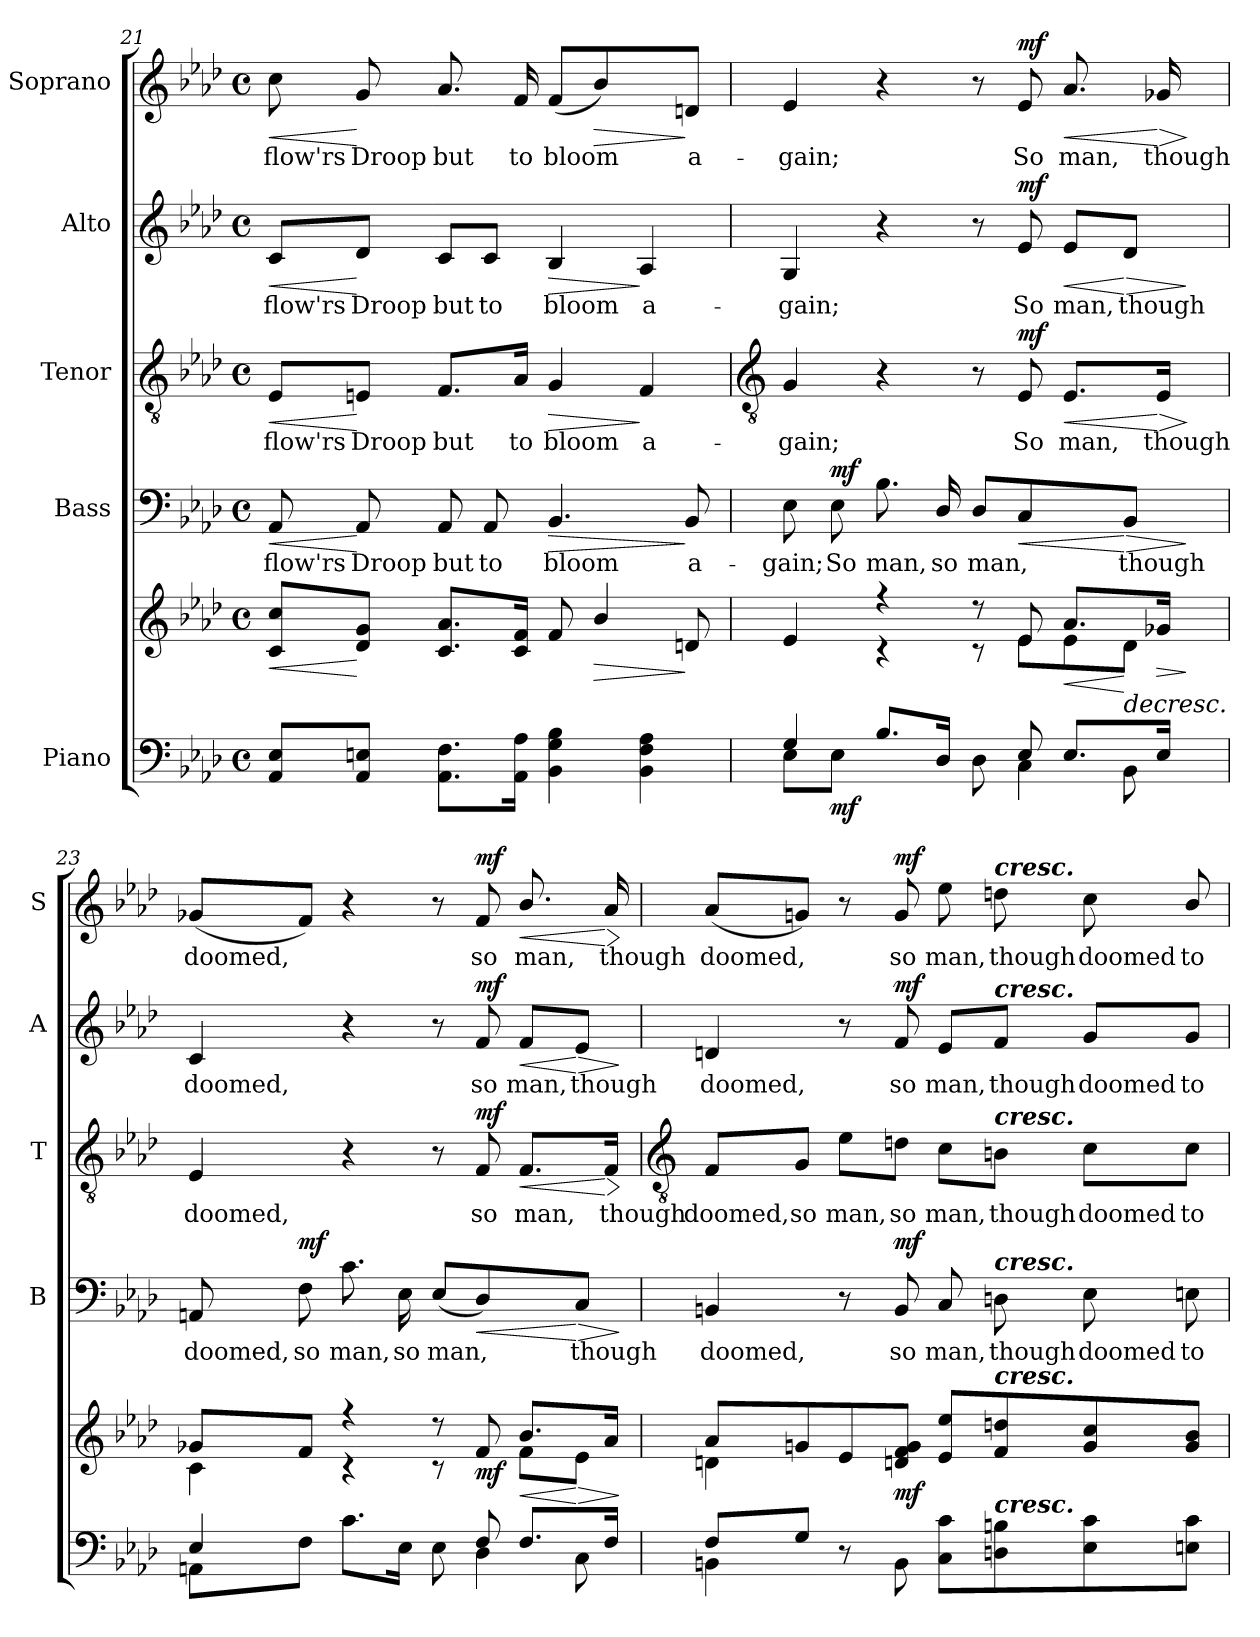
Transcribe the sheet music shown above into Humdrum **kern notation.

**kern	**kern	**dynam	**kern	**text	**dynam	**kern	**text	**dynam	**kern	**text	**dynam	**kern	**text	**dynam
*part5	*part5	*part5	*part4	*part4	*part4	*part3	*part3	*part3	*part2	*part2	*part2	*part1	*part1	*part1
*staff6	*staff5	*staff5/6	*staff4	*staff4	*staff4	*staff3	*staff3	*staff3	*staff2	*staff2	*staff2	*staff1	*staff1	*staff1
*I"Piano	*	*	*I"Bass	*	*	*I"Tenor	*	*	*I"Alto	*	*	*I"Soprano	*	*
*	*	*	*I'B	*	*	*I'T	*	*	*I'A	*	*	*I'S	*	*
*clefF4	*clefG2	*	*clefF4	*	*	*clefGv2	*	*	*clefG2	*	*	*clefG2	*	*
*k[b-e-a-d-]	*k[b-e-a-d-]	*	*k[b-e-a-d-]	*	*	*k[b-e-a-d-]	*	*	*k[b-e-a-d-]	*	*	*k[b-e-a-d-]	*	*
*A-:	*A-:	*	*A-:	*	*	*A-:	*	*	*A-:	*	*	*A-:	*	*
*M4/4	*M4/4	*	*M4/4	*	*	*M4/4	*	*	*M4/4	*	*	*M4/4	*	*
*met(c)	*met(c)	*	*met(c)	*	*	*met(c)	*	*	*met(c)	*	*	*met(c)	*	*
=21	=21	=21	=21	=21	=21	=21	=21	=21	=21	=21	=21	=21	=21	=21
!	!	!LO:HP:b	!	!LO:LY:b	!LO:HP:b	!	!LO:LY:b	!LO:HP:b	!	!LO:LY:b	!LO:HP:b	!	!LO:LY:b	!LO:HP:b
8AA- 8E-L	8c 8ccL	<	8AA-	flow'rs	<	8E-/L	flow'rs	<	8c/L	flow'rs	<	8cc	flow'rs	<
!	!	!	!	!LO:LY:b	!	!	!LO:LY:b	!	!	!LO:LY:b	!	!	!LO:LY:b	!
8AA- 8EnJ	8d- 8gJ	[	8AA-	Droop	[	8En/J	Droop	[	8d-/J	Droop	[	8g	Droop	[
!	!	!	!	!LO:LY:b	!	!	!LO:LY:b	!	!	!LO:LY:b	!	!	!LO:LY:b	!
8.AA- 8.FL	8.c 8.a-L	.	8AA-	but	.	8.F/L	but	.	8c/L	but	.	8.a-	but	.
!	!	!	!	!LO:LY:b	!	!	!	!	!	!LO:LY:b	!	!	!	!
.	.	.	8AA-	to	.	.	.	.	8c/J	to	.	.	.	.
!	!	!	!	!	!	!	!LO:LY:b	!	!	!	!	!	!LO:LY:b	!
16AA- 16A-J	16c 16fJ	.	.	.	.	16A-/Jk	to	.	.	.	.	16f	to	.
!	!	!	!	!LO:LY:b	!LO:HP:b	!	!LO:LY:b	!LO:HP:b	!	!LO:LY:b	!LO:HP:b	!	!LO:LY:b	!
4BB- 4G 4B-	8f	.	4.BB-	bloom	>	4G	bloom	>	4B-	bloom	>	(<8fL	bloom	.
!	!	!LO:HP:b	!	!	!	!	!	!	!	!	!	!	!	!LO:HP:b
.	4b-/	>	.	.	.	.	.	.	.	.	.	4b-/)	.	>
!	!	!	!	!	!	!	!LO:LY:b	!	!	!LO:LY:b	!	!	!	!
4BB- 4F 4A-	.	.	.	.	.	4F	a-	]	4A-	a-	]	.	.	.
!	!	!	!	!LO:LY:b	!	!	!	!	!	!	!	!	!LO:LY:b	!
.	8dn	]	8BB-	a-	]	.	.	.	.	.	.	8dnJ	a-	]
!!LO:LB:g=z
=22	=22	=22	=22	=22	=22	=22	=22	=22	=22	=22	=22	=22	=22	=22
*	*	*	*	*	*	*clefGv2	*	*	*	*	*	*	*	*
*^	*^	*	*	*	*	*	*	*	*	*	*	*	*	*
!	!	!	!	!	!	!LO:LY:b	!	!	!LO:LY:b	!	!	!LO:LY:b	!	!	!LO:LY:b	!
4G/	8E-\L	4e-/	4ryy	.	8E-	-gain;	.	4G	-gain;	.	4G	-gain;	.	4e-	-gain;	.
!	!	!	!	!LO:DY:b=2	!	!LO:LY:b	!LO:DY:b	!	!	!	!	!	!	!	!	!
.	8E-\J	.	.	mf	8E-	So	mf	.	.	.	.	.	.	.	.	.
!	!	!	!	!	!	!LO:LY:b	!	!	!	!	!	!	!	!	!	!
4ryy	8.B-\L	4r	4r	.	8.B-	man,	.	4r	.	.	4r	.	.	4r	.	.
!	!	!	!	!	!	!LO:LY:b	!	!	!	!	!	!	!	!	!	!
.	16D-/J	.	.	.	16D-/	so	.	.	.	.	.	.	.	.	.	.
!	!	!	!	!	!	!LO:LY:b	!	!	!	!	!	!	!	!	!	!
8ryy	8D-\	8r	8r	.	8D-/L	man,	.	8r	.	.	8r	.	.	8r	.	.
!	!	!	!	!LO:DY:b=2	!	!	!LO:HP:b	!	!LO:LY:b	!	!	!LO:LY:b	!	!	!LO:LY:b	!
!	!	!	!	!LO:DY:n=1:b	!	!	!	!	!	!	!	!	!	!	!	!
!	!	!	!	!LO:DY:n=2:b	!	!	!	!	!	!LO:DY:b	!	!	!LO:DY:b	!	!	!LO:DY:b
8E-/	4C\	8e-/	8e-\L	mf mf mf	4C	.	<	8E-	So	mf	8e-	So	mf	8e-	So	mf
!	!	!	!	!LO:HP:b	!	!	!	!	!	!	!	!	!	!	!	!
!	!	!	!	!LO:HP:n=1:b	!	!	!	!	!LO:LY:b	!LO:HP:b	!	!LO:LY:b	!LO:HP:b	!	!LO:LY:b	!LO:HP:b
8.E-/L	.	8.a-/L	8e-\	< <	.	.	.	8.E-/L	man,	<	8e-/L	man,	<	8.a-	man,	<
!	!	!	!	!LO:HP:n=1:b	!	!LO:LY:b	!LO:HP:n=1:b	!	!	!	!	!LO:LY:b	!LO:HP:n=1:b	!	!	!
.	8BB-\	.	8d-\J	[ >	8BB-J	though	[ >	.	.	.	8d-/J	though	[ >	.	.	.
!	!	!	!	!LO:HP:n=1:b	!	!	!	!	!LO:LY:b	!LO:HP:n=1:b	!	!	!	!	!LO:LY:b	!LO:HP:n=1:b
16E-/J	.	16g-X/J	.	[ >	.	.	.	16E-/Jk	though	[ >	.	.	.	16g-X	though	[ >
*v	*v	*	*	*	*	*	*	*	*	*	*	*	*	*	*	*
*	*v	*v	*	*	*	*	*	*	*	*	*	*	*	*	*
.	.	] ]	.	.	]	.	.	]	.	.	]	.	.	]
=23	=23	=23	=23	=23	=23	=23	=23	=23	=23	=23	=23	=23	=23	=23
*^	*^	*	*	*	*	*	*	*	*	*	*	*	*	*
!	!	!	!	!	!	!LO:LY:b	!	!	!LO:LY:b	!	!	!LO:LY:b	!	!	!LO:LY:b	!
4E-/	8AAn\L	8g-X/L	4c\	.	8AAn	doomed,	.	4E-	doomed,	.	4c	doomed,	.	(<8g-XL	doomed,	.
!	!	!	!	!	!	!LO:LY:b	!LO:DY:b	!	!	!	!	!	!	!	!	!
.	8F\J	8f/J	.	.	8F	so	mf	.	.	.	.	.	.	8fJ)	.	.
!	!	!	!	!	!	!LO:LY:b	!	!	!	!	!	!	!	!	!	!
4ryy	8.c\L	4r	4r	.	8.c	man,	.	4r	.	.	4r	.	.	4r	.	.
!	!	!	!	!	!	!LO:LY:b	!	!	!	!	!	!	!	!	!	!
.	16E-\J	.	.	.	16E-	so	.	.	.	.	.	.	.	.	.	.
!	!	!	!	!	!	!LO:LY:b	!	!	!	!	!	!	!	!	!	!
8ryy	8E-\	8r	8r	.	(<8E-L	man,	.	8r	.	.	8r	.	.	8r	.	.
!	!	!	!	!LO:DY:b	!	!	!LO:HP:b	!	!LO:LY:b	!LO:DY:b	!	!LO:LY:b	!LO:DY:b	!	!LO:LY:b	!LO:DY:b
8F/	4D-\	8f/	8ryy	mf	4D-/)	.	<	8F	so	mf	8f	so	mf	8f	so	mf
!	!	!	!	!LO:HP:b	!	!	!	!	!	!	!	!	!	!	!	!
!	!	!	!	!LO:HP:n=1:b	!	!	!	!	!LO:LY:b	!LO:HP:b	!	!LO:LY:b	!LO:HP:b	!	!LO:LY:b	!LO:HP:b
8.F/L	.	8.b-/L	8f\L	< <	.	.	.	8.F/L	man,	<	8f/L	man,	<	8.b-/	man,	<
!	!	!	!	!LO:HP:n=1:b	!	!LO:LY:b	!LO:HP:n=1:b	!	!	!	!	!LO:LY:b	!LO:HP:n=1:b	!	!	!
.	8C\	.	8e-\J	[ >	8CJ	though	[ >	.	.	.	8e-/J	though	[ >	.	.	.
!	!	!	!	!	!	!	!	!	!LO:LY:b	!LO:HP:n=1:b	!	!	!	!	!LO:LY:b	!LO:HP:n=1:b
16F/J	.	16a-/J	.	[	.	.	.	16F/Jk	though	[ >	.	.	.	16a-	though	[ >
*v	*v	*	*	*	*	*	*	*	*	*	*	*	*	*	*	*
*	*v	*v	*	*	*	*	*	*	*	*	*	*	*	*	*
.	.	]	.	.	]	.	.	]	.	.	]	.	.	]
!!LO:LB:g=z
=24	=24	=24	=24	=24	=24	=24	=24	=24	=24	=24	=24	=24	=24	=24
*	*	*	*	*	*	*clefGv2	*	*	*	*	*	*	*	*
*^	*^	*	*	*	*	*	*	*	*	*	*	*	*	*
!	!	!	!	!	!	!LO:LY:b	!	!	!LO:LY:b	!	!	!LO:LY:b	!	!	!LO:LY:b	!
8F/L	4BBn\	8a-/L	4dn\	.	4BBn	doomed,	.	8F/L	doomed,	.	4dn	doomed,	.	(<8a-L	doomed,	.
!	!	!	!	!	!	!	!	!	!LO:LY:b	!	!	!	!	!	!	!
8G/J	.	8gn/	.	.	.	.	.	8G/J	so	.	.	.	.	8gnJ)	.	.
!	!	!	!	!	!	!	!	!	!LO:LY:b	!	!	!	!	!	!	!
2ryy	8r	8e-/	8ryy	.	8r	.	.	8e-\L	man,	.	8r	.	.	8r	.	.
!	!	!	!	!LO:DY:b	!	!LO:LY:b	!LO:DY:b	!	!LO:LY:b	!	!	!LO:LY:b	!LO:DY:b	!	!LO:LY:b	!LO:DY:b
.	8BB\	8dn/ 8f/ 8g/J	2ryy	mf	8BB	so	mf	8dn\J	so	.	8f	so	mf	8g	so	mf
!	!	!	!	!	!	!LO:LY:b	!	!	!LO:LY:b	!	!	!LO:LY:b	!	!	!LO:LY:b	!
.	8C\ 8c\L	8e-/ 8ee-/L	.	.	8C	man,	.	8c\L	man,	.	8e-/L	man,	.	8ee-	man,	.
!	!	!	!	!	!	!	!	!	!	!	!	!	!	!LO:TX:a:Bi:t=cresc.	!	!
!	!	!	!	!	!	!	!	!	!	!	!LO:TX:a:Bi:t=cresc.	!	!	!	!	!
!	!	!	!	!	!	!	!	!LO:TX:a:Bi:t=cresc.	!	!	!	!	!	!	!	!
!	!	!	!	!	!LO:TX:a:Bi:t=cresc.	!	!	!	!	!	!	!	!	!	!	!
!	!	!LO:TX:a:Bi:t=cresc.	!	!	!	!	!	!	!	!	!	!	!	!	!	!
!	!LO:TX:a:Bi:t=cresc.	!	!	!	!	!	!	!	!	!	!	!	!	!	!	!
!	!	!	!	!	!	!LO:LY:b	!	!	!LO:LY:b	!	!	!LO:LY:b	!	!	!LO:LY:b	!
.	8Dn\ 8Bn\	8f/ 8ddn/	.	.	8Dn	though	.	8Bn\J	though	.	8f/J	though	.	8ddn	though	.
!	!	!	!	!	!	!LO:LY:b	!	!	!LO:LY:b	!	!	!LO:LY:b	!	!	!LO:LY:b	!
8ryy	8E-\ 8c\	8g/ 8cc/	.	.	8E-	doomed	.	8c\L	doomed	.	8g/L	doomed	.	8cc	doomed	.
!	!	!	!	!	!	!LO:LY:b	!	!	!LO:LY:b	!	!	!LO:LY:b	!	!	!LO:LY:b	!
8ryy	8En\ 8c\J	8g/ 8b-/J	8ryy	.	8En	to	.	8c\J	to	.	8g/J	to	.	8b-/	to	.
*v	*v	*	*	*	*	*	*	*	*	*	*	*	*	*	*	*
*	*v	*v	*	*	*	*	*	*	*	*	*	*	*	*	*
=	=	=	=	=	=	=	=	=	=	=	=	=	=	=
*-	*-	*-	*-	*-	*-	*-	*-	*-	*-	*-	*-	*-	*-	*-
